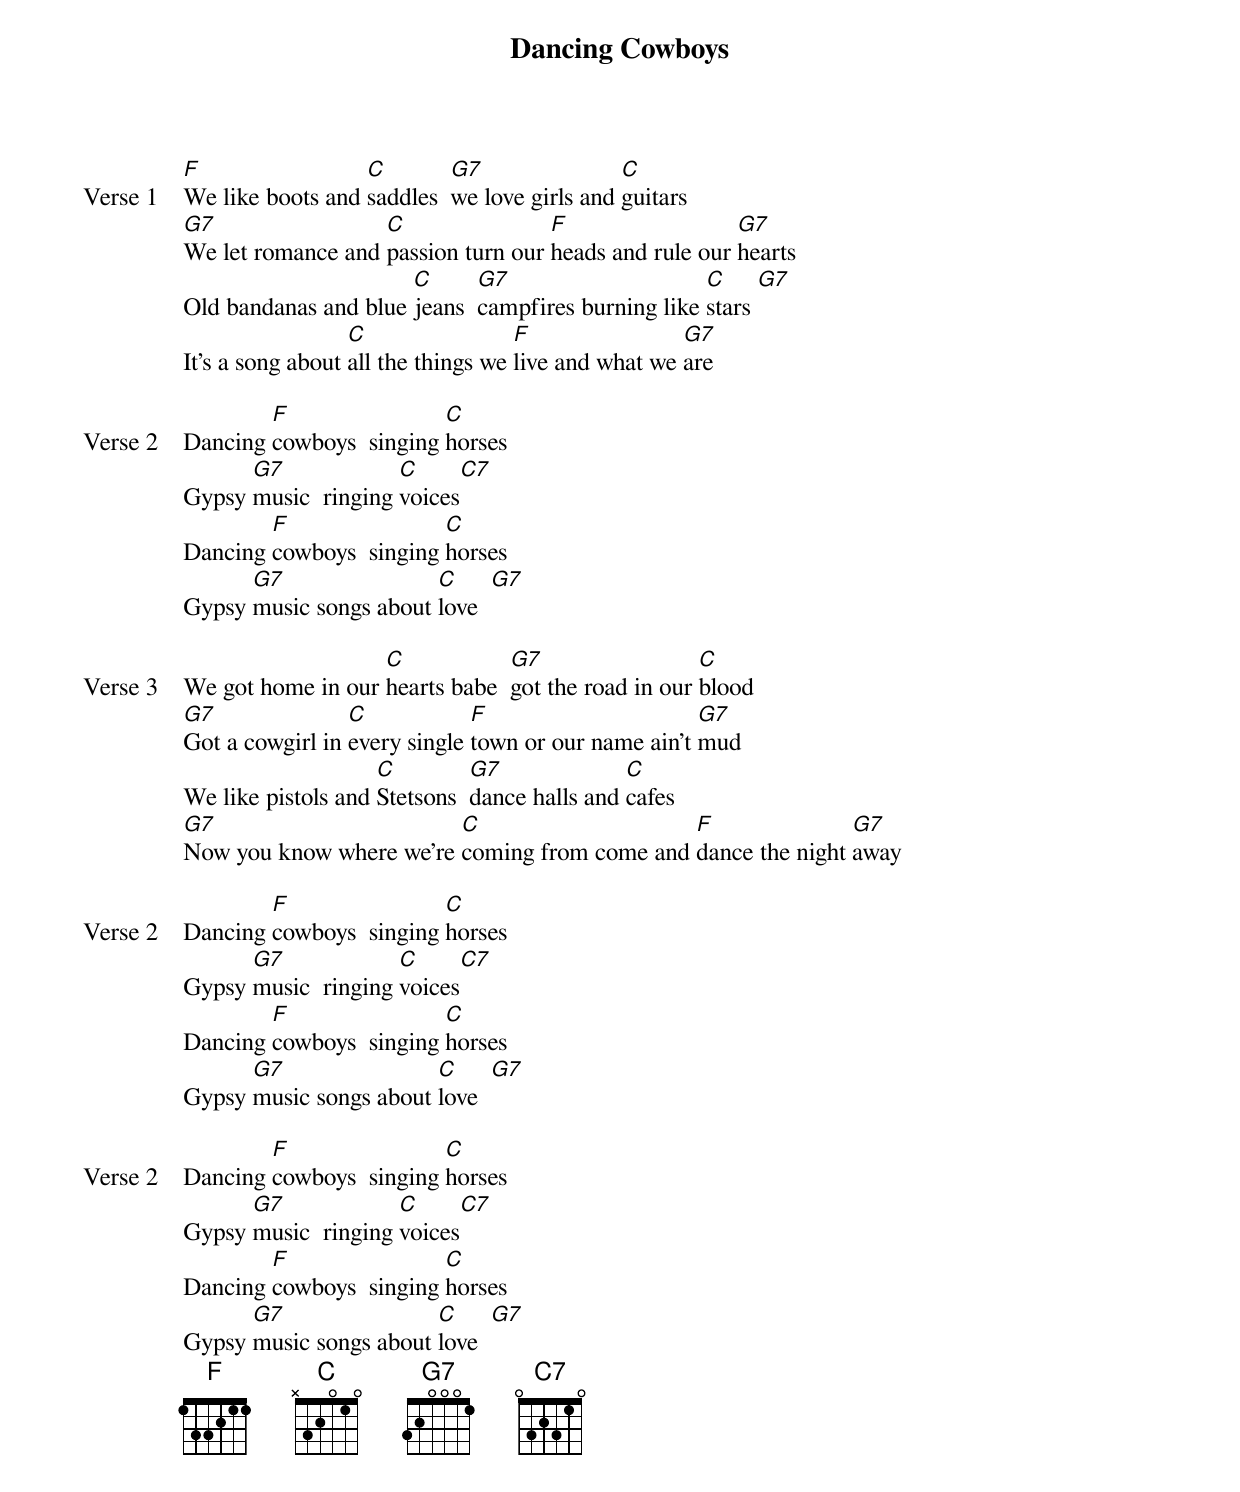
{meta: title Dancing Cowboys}
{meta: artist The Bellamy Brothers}
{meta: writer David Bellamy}

{start_of_verse: Verse 1}
[F]We like boots and [C]saddles  [G7]we love girls and [C]guitars
[G7]We let romance and [C]passion turn our [F]heads and rule our [G7]hearts
Old bandanas and blue [C]jeans  [G7]campfires burning like [C]stars [G7]
It's a song about [C]all the things we [F]live and what we [G7]are
{end_of_verse}

{start_of_verse: Verse 2}
Dancing [F]cowboys  singing [C]horses
Gypsy [G7]music  ringing [C]voices[C7]
Dancing [F]cowboys  singing [C]horses
Gypsy [G7]music songs about [C]love  [G7]
{end_of_verse}

{start_of_verse: Verse 3}
We got home in our [C]hearts babe  [G7]got the road in our [C]blood
[G7]Got a cowgirl in [C]every single [F]town or our name ain't [G7]mud
We like pistols and [C]Stetsons  [G7]dance halls and [C]cafes
[G7]Now you know where we're [C]coming from come and [F]dance the night [G7]away
{end_of_verse}

{start_of_verse: Verse 2}
Dancing [F]cowboys  singing [C]horses
Gypsy [G7]music  ringing [C]voices[C7]
Dancing [F]cowboys  singing [C]horses
Gypsy [G7]music songs about [C]love  [G7]
{end_of_verse}

{start_of_verse: Verse 2}
Dancing [F]cowboys  singing [C]horses
Gypsy [G7]music  ringing [C]voices[C7]
Dancing [F]cowboys  singing [C]horses
Gypsy [G7]music songs about [C]love  [G7]
{end_of_verse}
